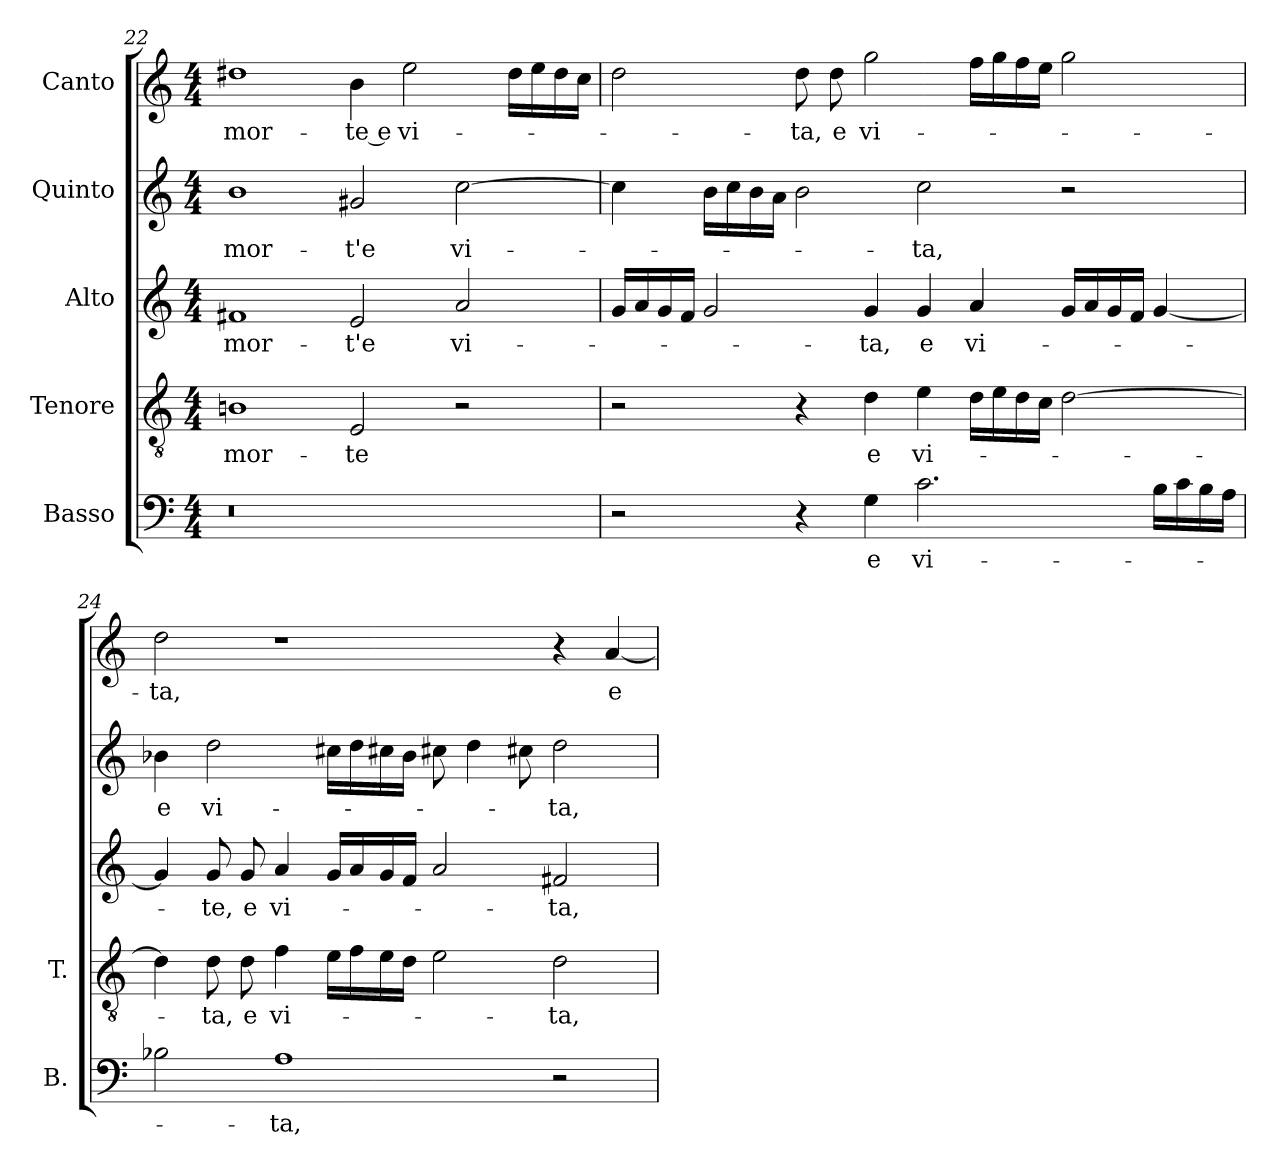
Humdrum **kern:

**kern	**text	**kern	**text	**kern	**text	**kern	**text	**kern	**text
*part5	*part5	*part4	*part4	*part3	*part3	*part2	*part2	*part1	*part1
*staff5	*staff5	*staff4	*staff4	*staff3	*staff3	*staff2	*staff2	*staff1	*staff1
*I"Basso	*	*I"Tenore	*	*I"Alto	*	*I"Quinto	*	*I"Canto	*
*I'B.	*	*I'T.	*	*	*	*	*	*	*
*clefF4	*	*clefGv2	*	*clefG2	*	*clefG2	*	*clefG2	*
*k[]	*	*k[]	*	*k[]	*	*k[]	*	*k[]	*
*C:	*	*C:	*	*C:	*	*C:	*	*C:	*
*M4/4	*	*M4/4	*	*M4/4	*	*M4/4	*	*M4/4	*
=22	=22	=22	=22	=22	=22	=22	=22	=22	=22
!LO:N:vis=0	!	!	!	!	!	!	!	!	!
1r	.	1Bn\	mor-	1f#X/	mor-	1b\	mor-	1dd#X\	mor-
1ryy	.	2E/	-te	2e/	-t'e	2g#X/	-t'e	4b\	-te e
.	.	.	.	.	.	.	.	2ee\	vi-
.	.	2r	.	2a/	vi-	[2cc\	vi-	.	.
.	.	.	.	.	.	.	.	16dd#\LL	.
.	.	.	.	.	.	.	.	16ee\	.
.	.	.	.	.	.	.	.	16dd#\	.
.	.	.	.	.	.	.	.	16cc\JJ	.
=23	=23	=23	=23	=23	=23	=23	=23	=23	=23
2r	.	2r	.	16g/LL	.	4cc\]	.	2dd\	.
.	.	.	.	16a/	.	.	.	.	.
.	.	.	.	16g/	.	.	.	.	.
.	.	.	.	16f/JJ	.	.	.	.	.
.	.	.	.	2g/	.	16b\LL	.	.	.
.	.	.	.	.	.	16cc\	.	.	.
.	.	.	.	.	.	16b\	.	.	.
.	.	.	.	.	.	16a\JJ	.	.	.
4r	.	4r	.	.	.	2b\	.	8dd\	-ta,
.	.	.	.	.	.	.	.	8dd\	e
4G\	e	4d\	e	4g/	-ta,	.	.	2gg\	vi-
2.c\	vi-	4e\	vi-	4g/	e	2cc\	-ta,	.	.
.	.	16d\LL	.	4a/	vi-	.	.	16ff\LL	.
.	.	16e\	.	.	.	.	.	16gg\	.
.	.	16d\	.	.	.	.	.	16ff\	.
.	.	16c\JJ	.	.	.	.	.	16ee\JJ	.
.	.	[2d\	.	16g/LL	.	2r	.	2gg\	.
.	.	.	.	16a/	.	.	.	.	.
.	.	.	.	16g/	.	.	.	.	.
.	.	.	.	16f/JJ	.	.	.	.	.
16B\LL	.	.	.	[4g/	.	.	.	.	.
16c\	.	.	.	.	.	.	.	.	.
16B\	.	.	.	.	.	.	.	.	.
16A\JJ	.	.	.	.	.	.	.	.	.
=24	=24	=24	=24	=24	=24	=24	=24	=24	=24
2B-X\	.	4d\]	.	4g/]	.	4b-X\	e	2dd\	-ta,
.	.	8d\	-ta,	8g/	-te,	2dd\	vi-	.	.
.	.	8d\	e	8g/	e	.	.	.	.
1A\	-ta,	4f\	vi-	4a/	vi-	.	.	1r	.
.	.	16e\LL	.	16g/LL	.	16cc#X\LL	.	.	.
.	.	16f\	.	16a/	.	16dd\	.	.	.
.	.	16e\	.	16g/	.	16cc#X\	.	.	.
.	.	16d\JJ	.	16f/JJ	.	16b-\JJ	.	.	.
.	.	2e\	.	2a/	.	8cc#X\	.	.	.
.	.	.	.	.	.	4dd\	.	.	.
.	.	.	.	.	.	8cc#X\	.	.	.
2r	.	2d\	-ta,	2f#X/	-ta,	2dd\	-ta,	4r	.
.	.	.	.	.	.	.	.	[4a/	e
=	=	=	=	=	=	=	=	=	=
*-	*-	*-	*-	*-	*-	*-	*-	*-	*-
